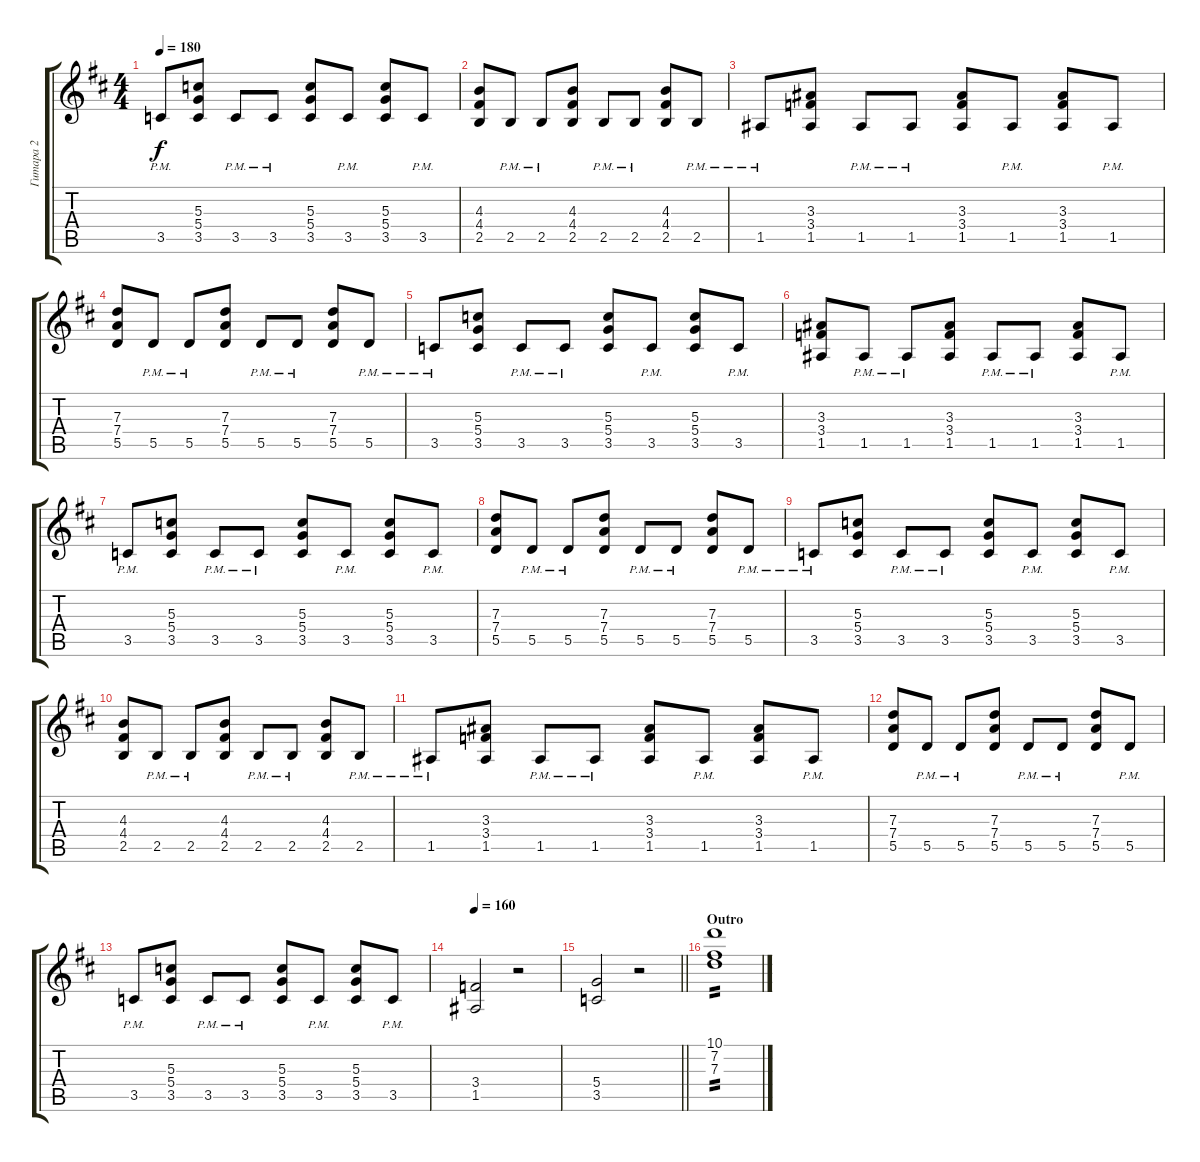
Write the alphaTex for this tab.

\track ("Гитара 2" "Гитара 2") {instrument distortionguitar}
\staff {score tabs}
\tuning (E4 B3 G3 D3 A2 E2) {hide}
\ts (4 4)
\tempo 180
\clef g2
\ks bminor
3.5{pm}.8{dy f} (5.3 5.4 3.5).8 3.5{pm}.8 3.5{pm}.8 (5.3 5.4 3.5).8 3.5{pm}.8 (5.3 5.4 3.5).8 3.5{pm}.8 |
(4.3 4.4 2.5).8 2.5{pm}.8 2.5{pm}.8 (4.3 4.4 2.5).8 2.5{pm}.8 2.5{pm}.8 (4.3 4.4 2.5).8 2.5{pm}.8 |
1.5{pm}.8 (3.3 3.4 1.5).8 1.5{pm}.8 1.5{pm}.8 (3.3 3.4 1.5).8 1.5{pm}.8 (3.3 3.4 1.5).8 1.5{pm}.8 |
(7.3 7.4 5.5).8 5.5{pm}.8 5.5{pm}.8 (7.3 7.4 5.5).8 5.5{pm}.8 5.5{pm}.8 (7.3 7.4 5.5).8 5.5{pm}.8 |
3.5{pm}.8 (5.3 5.4 3.5).8 3.5{pm}.8 3.5{pm}.8 (5.3 5.4 3.5).8 3.5{pm}.8 (5.3 5.4 3.5).8 3.5{pm}.8 |
(3.3 3.4 1.5).8 1.5{pm}.8 1.5{pm}.8 (3.3 3.4 1.5).8 1.5{pm}.8 1.5{pm}.8 (3.3 3.4 1.5).8 1.5{pm}.8 |
3.5{pm}.8 (5.3 5.4 3.5).8 3.5{pm}.8 3.5{pm}.8 (5.3 5.4 3.5).8 3.5{pm}.8 (5.3 5.4 3.5).8 3.5{pm}.8 |
(7.3 7.4 5.5).8 5.5{pm}.8 5.5{pm}.8 (7.3 7.4 5.5).8 5.5{pm}.8 5.5{pm}.8 (7.3 7.4 5.5).8 5.5{pm}.8 |
3.5{pm}.8 (5.3 5.4 3.5).8 3.5{pm}.8 3.5{pm}.8 (5.3 5.4 3.5).8 3.5{pm}.8 (5.3 5.4 3.5).8 3.5{pm}.8 |
(4.3 4.4 2.5).8 2.5{pm}.8 2.5{pm}.8 (4.3 4.4 2.5).8 2.5{pm}.8 2.5{pm}.8 (4.3 4.4 2.5).8 2.5{pm}.8 |
1.5{pm}.8 (3.3 3.4 1.5).8 1.5{pm}.8 1.5{pm}.8 (3.3 3.4 1.5).8 1.5{pm}.8 (3.3 3.4 1.5).8 1.5{pm}.8 |
(7.3 7.4 5.5).8 5.5{pm}.8 5.5{pm}.8 (7.3 7.4 5.5).8 5.5{pm}.8 5.5{pm}.8 (7.3 7.4 5.5).8 5.5{pm}.8 |
3.5{pm}.8 (5.3 5.4 3.5).8 3.5{pm}.8 3.5{pm}.8 (5.3 5.4 3.5).8 3.5{pm}.8 (5.3 5.4 3.5).8 3.5{pm}.8 |
\tempo 160
(3.4 1.5).2 r.2 |
\barLineRight lightlight
(5.4 3.5).2 r.2 |
\section ("" "Outro")
(10.1 7.2 7.3).1{tp 2}
